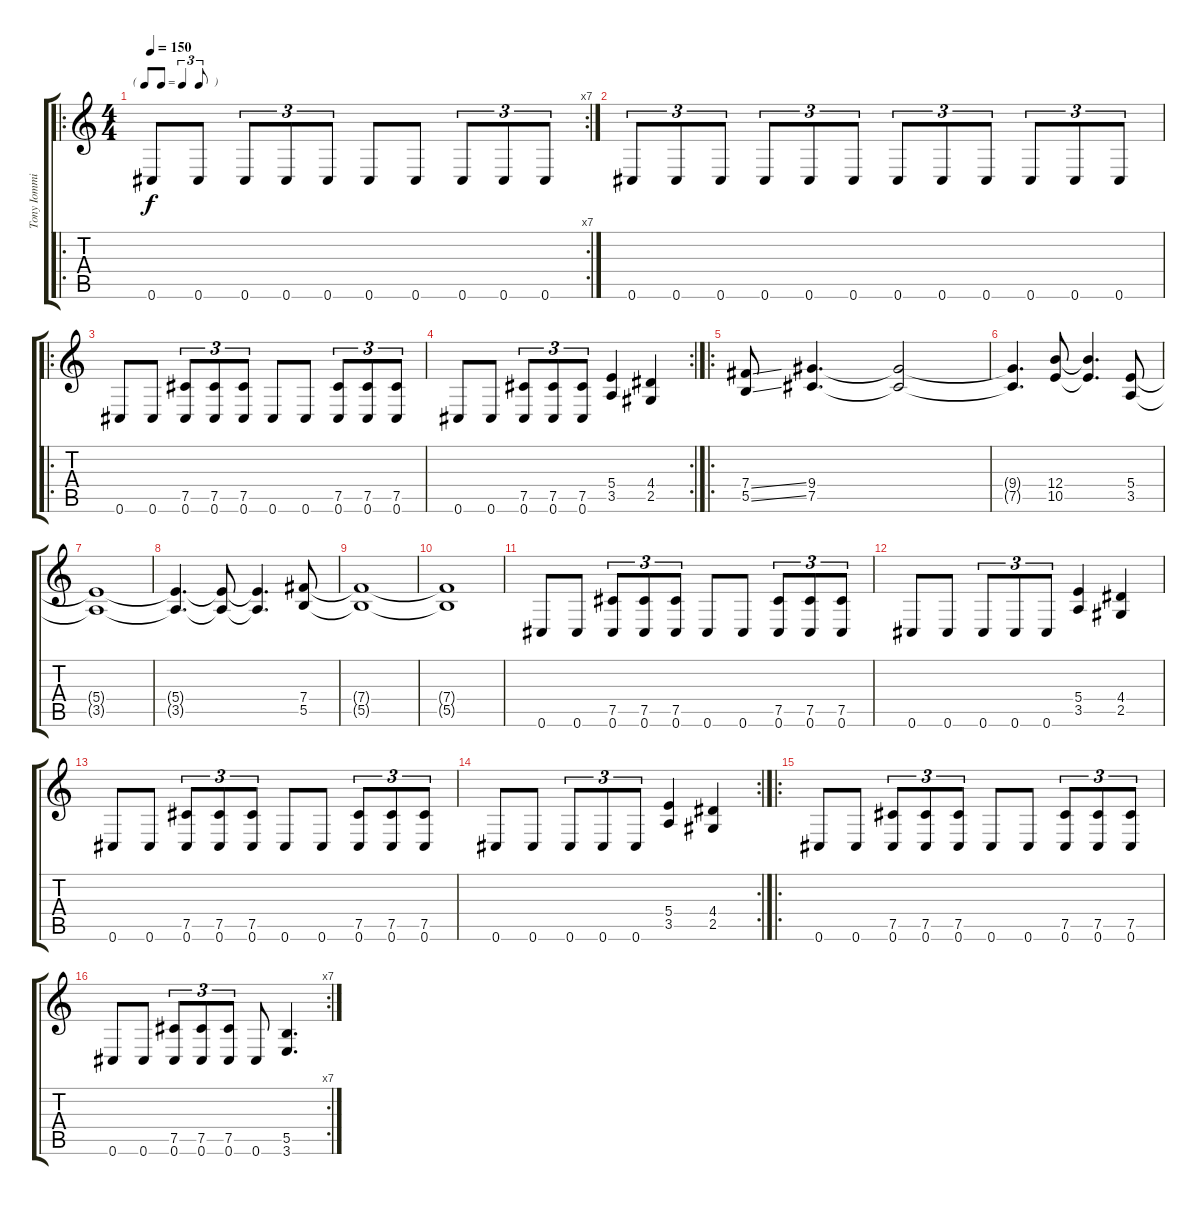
\track ("Tony Iommi" "Tony Iommi") {instrument distortionguitar}
\staff {score tabs}
\tuning (Db4 Ab3 E3 B2 Gb2 Db2) {hide}
\ro
\rc 7
\ts (4 4)
\tf triplet8th
\tempo 150
\clef g2
\ks c
0.6.8{dy f volume 7 instrument distortionguitar} 0.6.8 0.6.8{tu (3 2)} 0.6.8{tu (3 2)} 0.6.8{tu (3 2)} 0.6.8 0.6.8 0.6.8{tu (3 2)} 0.6.8{tu (3 2)} 0.6.8{tu (3 2)} |
0.6.8{tu (3 2) volume 16} 0.6.8{tu (3 2)} 0.6.8{tu (3 2)} 0.6.8{tu (3 2)} 0.6.8{tu (3 2)} 0.6.8{tu (3 2)} 0.6.8{tu (3 2)} 0.6.8{tu (3 2)} 0.6.8{tu (3 2)} 0.6.8{tu (3 2)} 0.6.8{tu (3 2)} 0.6.8{tu (3 2)} |
\ro
0.6.8{volume 16} 0.6.8 (7.5 0.6).8{tu (3 2)} (7.5 0.6).8{tu (3 2)} (7.5 0.6).8{tu (3 2)} 0.6.8 0.6.8 (7.5 0.6).8{tu (3 2)} (7.5 0.6).8{tu (3 2)} (7.5 0.6).8{tu (3 2)} |
\rc 2
0.6.8 0.6.8 (7.5 0.6).8{tu (3 2)} (7.5 0.6).8{tu (3 2)} (7.5 0.6).8{tu (3 2)} (5.4 3.5).4 (4.4 2.5).4 |
\ro
(7.4{ss} 5.5{ss}).8 (9.4 7.5).4{d} (9.4{t} 7.5{t}).2 |
(9.4{t} 7.5{t}).4{d} (12.4 10.5).8 (12.4{t} 10.5{t}).4{d} (5.4 3.5).8 |
(5.4{t} 3.5{t}).1 |
(5.4{t} 3.5{t}).4{d} (5.4{t} 3.5{t}).8 (5.4{t} 3.5{t}).4{d} (7.4 5.5).8 |
(7.4{t} 5.5{t}).1 |
(7.4{t} 5.5{t}).1 |
0.6.8 0.6.8 (7.5 0.6).8{tu (3 2)} (7.5 0.6).8{tu (3 2)} (7.5 0.6).8{tu (3 2)} 0.6.8 0.6.8 (7.5 0.6).8{tu (3 2)} (7.5 0.6).8{tu (3 2)} (7.5 0.6).8{tu (3 2)} |
0.6.8 0.6.8 0.6.8{tu (3 2)} 0.6.8{tu (3 2)} 0.6.8{tu (3 2)} (5.4 3.5).4 (4.4 2.5).4 |
0.6.8 0.6.8 (7.5 0.6).8{tu (3 2)} (7.5 0.6).8{tu (3 2)} (7.5 0.6).8{tu (3 2)} 0.6.8 0.6.8 (7.5 0.6).8{tu (3 2)} (7.5 0.6).8{tu (3 2)} (7.5 0.6).8{tu (3 2)} |
\rc 2
0.6.8 0.6.8 0.6.8{tu (3 2)} 0.6.8{tu (3 2)} 0.6.8{tu (3 2)} (5.4 3.5).4 (4.4 2.5).4 |
\ro
0.6.8 0.6.8 (7.5 0.6).8{tu (3 2)} (7.5 0.6).8{tu (3 2)} (7.5 0.6).8{tu (3 2)} 0.6.8 0.6.8 (7.5 0.6).8{tu (3 2)} (7.5 0.6).8{tu (3 2)} (7.5 0.6).8{tu (3 2)} |
\rc 7
0.6.8 0.6.8 (7.5 0.6).8{tu (3 2)} (7.5 0.6).8{tu (3 2)} (7.5 0.6).8{tu (3 2)} 0.6.8 (5.5 3.6).4{d}
